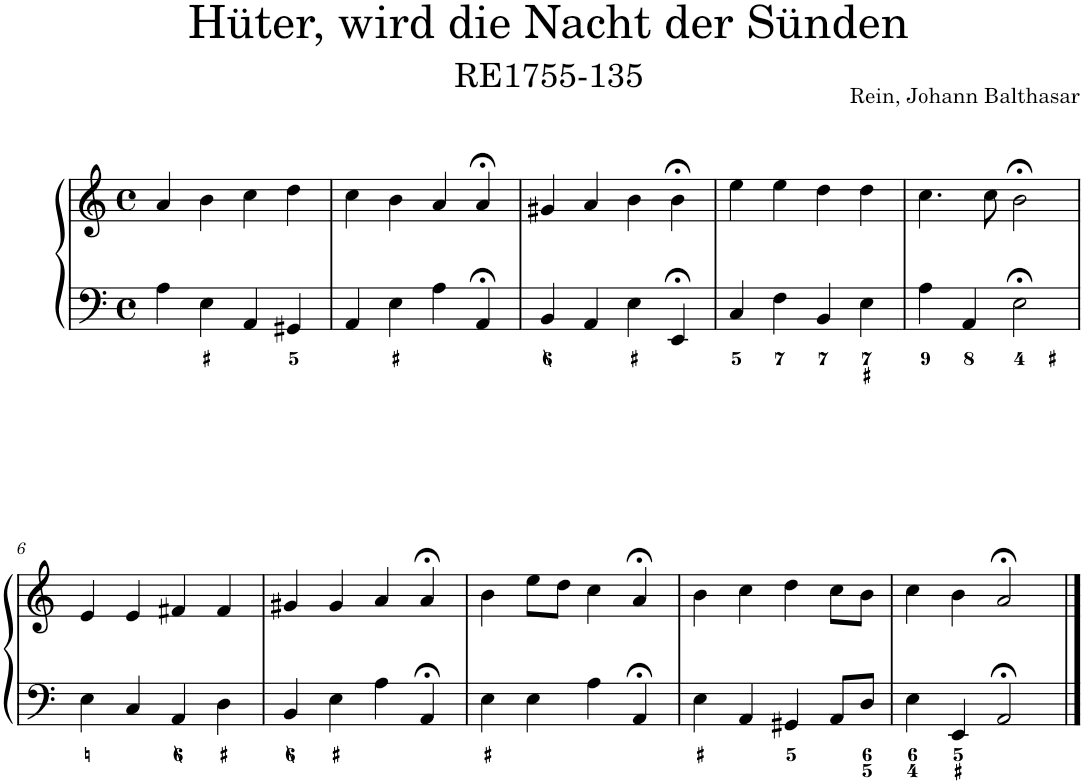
**kern	**kern
*part1	*part1
*staff2	*staff1
*I"Piano	*
*I'Pno.	*
*clefF4	*clefG2
*k[]	*k[]
*M4/4	*M4/4
*met(c)	*met(c)
=1	=1
4A\	4a/
4E\	4b\
4AA/	4cc\
4GG#X/	4dd\
=2	=2
4AA/	4cc\
4E\	4b\
4A\	4a/
4AA;</	4a;</
=3	=3
4BB/	4g#X/
4AA/	4a/
4E\	4b\
4EE;</	4b;<\
=4	=4
4C/	4ee\
4F\	4ee\
4BB/	4dd\
4E\	4dd\
=5	=5
4A\	4.cc\
4AA/	.
.	8cc\
2E;<\	2b;<\
!!LO:LB:g=z
=6	=6
4E\	4e/
4C/	4e/
4AA/	4f#X/
4D\	4f#/
=7	=7
4BB/	4g#X/
4E\	4g#/
4A\	4a/
4AA;</	4a;</
=8	=8
4E\	4b\
4E\	8ee\L
.	8dd\J
4A\	4cc\
4AA;</	4a;</
=9	=9
4E\	4b\
4AA/	4cc\
4GG#X/	4dd\
8AA/L	8cc\L
8D/J	8b\J
=10	=10
4E\	4cc\
4EE/	4b\
2AA;</	2a;</
==	==
*-	*-
